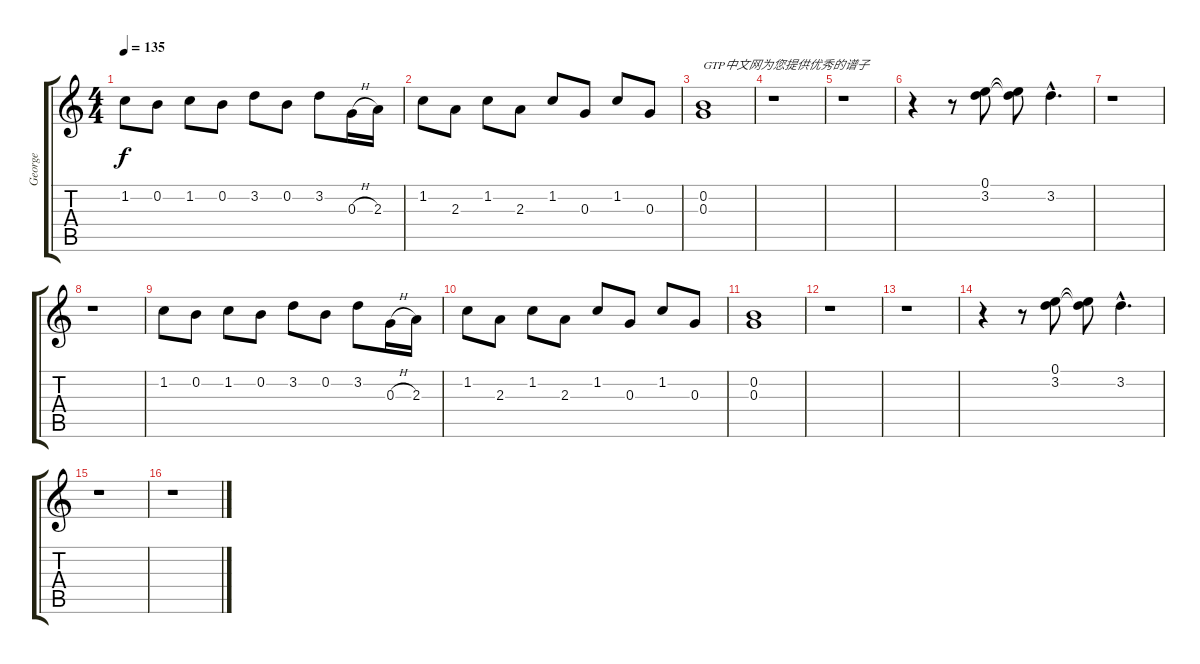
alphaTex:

\track ("George" "George") {instrument acousticguitarsteel}
\staff {score tabs}
\tuning (E4 B3 G3 D3 A2 E2) {hide}
\ts (4 4)
\tempo 135
\clef g2
\ks c
1.2.8{dy f instrument acousticguitarsteel} 0.2.8 1.2.8 0.2.8 3.2.8 0.2.8 3.2.8 0.3{h}.16 2.3.16 |
1.2.8 2.3.8 1.2.8 2.3.8 1.2.8 0.3.8 1.2.8 0.3.8 |
(0.2 0.3).1{txt "GTP中文网为您提供优秀的谱子"} |
r.1 |
r.1 |
r.4 r.8 (0.1 3.2).8 (0.1{t} 3.2{t}).8 3.2{hac}.4{d} |
r.1 |
r.1 |
1.2.8 0.2.8 1.2.8 0.2.8 3.2.8 0.2.8 3.2.8 0.3{h}.16 2.3.16 |
1.2.8 2.3.8 1.2.8 2.3.8 1.2.8 0.3.8 1.2.8 0.3.8 |
(0.2 0.3).1 |
r.1 |
r.1 |
r.4 r.8 (0.1 3.2).8 (0.1{t} 3.2{t}).8 3.2{hac}.4{d} |
r.1 |
r.1
